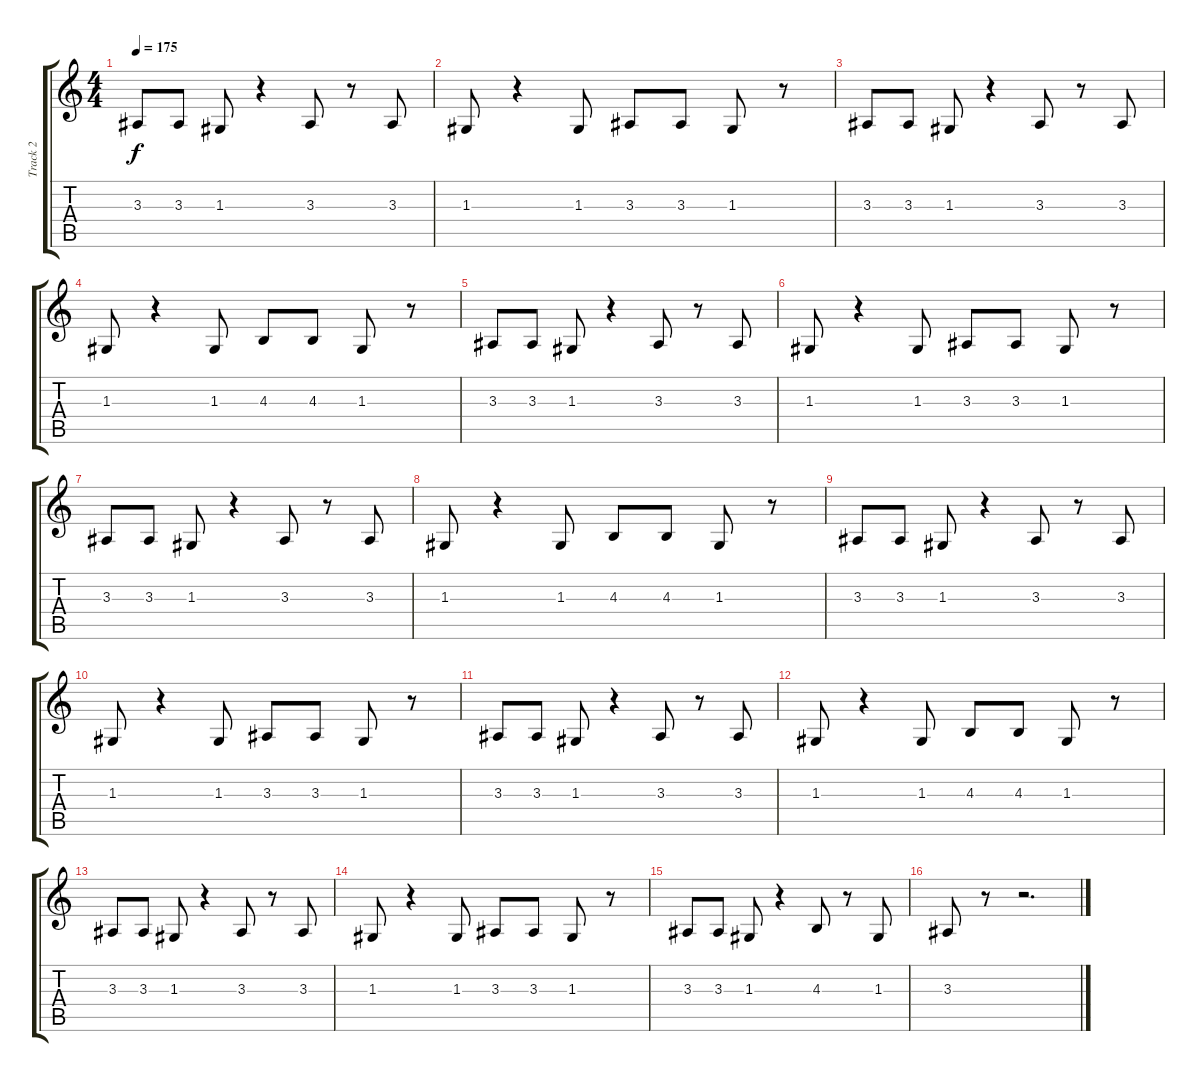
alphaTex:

\track ("Track 2" "Track 2") {instrument lead2sawtooth}
\staff {score tabs}
\tuning (E4 B3 G3 D3 A2 E2) {hide}
\ts (4 4)
\tempo 175
\clef g2
\ks c
3.3.8{dy f} 3.3.8 1.3.8 r.4 3.3.8 r.8 3.3.8 |
1.3.8 r.4 1.3.8 3.3.8 3.3.8 1.3.8 r.8 |
3.3.8 3.3.8 1.3.8 r.4 3.3.8 r.8 3.3.8 |
1.3.8 r.4 1.3.8 4.3.8 4.3.8 1.3.8 r.8 |
3.3.8 3.3.8 1.3.8 r.4 3.3.8 r.8 3.3.8 |
1.3.8 r.4 1.3.8 3.3.8 3.3.8 1.3.8 r.8 |
3.3.8 3.3.8 1.3.8 r.4 3.3.8 r.8 3.3.8 |
1.3.8 r.4 1.3.8 4.3.8 4.3.8 1.3.8 r.8 |
3.3.8 3.3.8 1.3.8 r.4 3.3.8 r.8 3.3.8 |
1.3.8 r.4 1.3.8 3.3.8 3.3.8 1.3.8 r.8 |
3.3.8 3.3.8 1.3.8 r.4 3.3.8 r.8 3.3.8 |
1.3.8 r.4 1.3.8 4.3.8 4.3.8 1.3.8 r.8 |
3.3.8 3.3.8 1.3.8 r.4 3.3.8 r.8 3.3.8 |
1.3.8 r.4 1.3.8 3.3.8 3.3.8 1.3.8 r.8 |
3.3.8 3.3.8 1.3.8 r.4 4.3.8 r.8 1.3.8 |
3.3.8 r.8 r.2{d}
